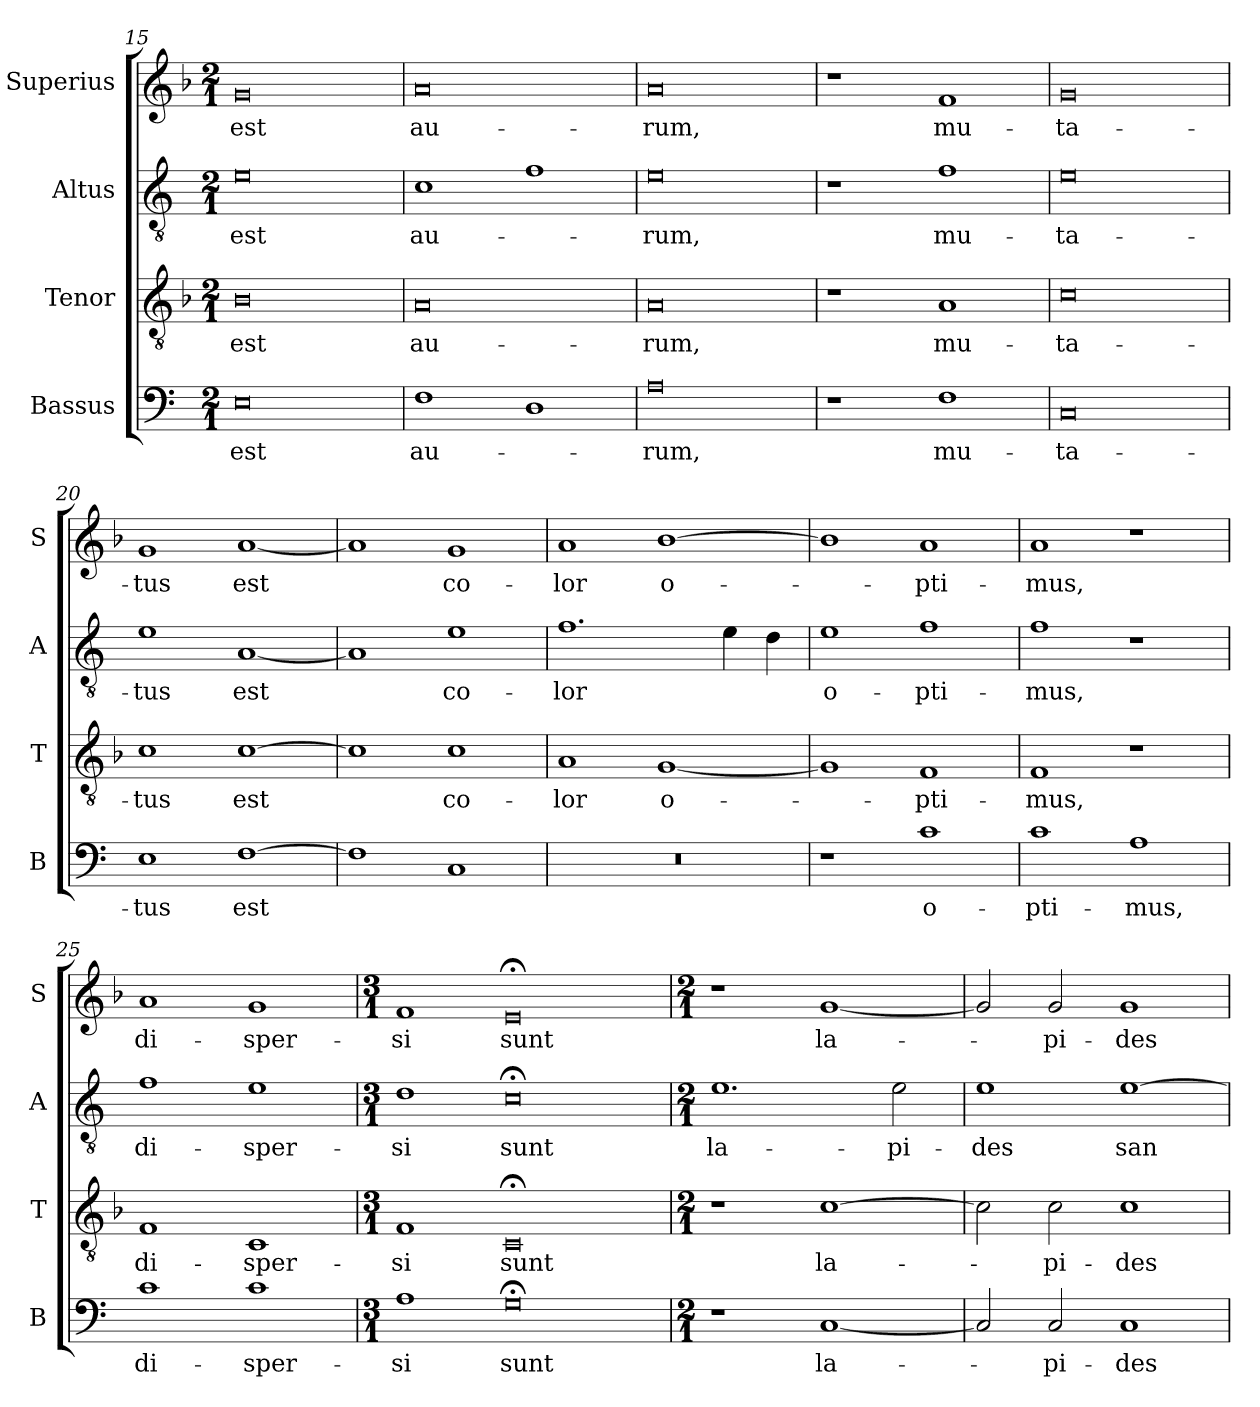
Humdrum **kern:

**kern	**text	**kern	**text	**kern	**text	**kern	**text
*part4	*part4	*part3	*part3	*part2	*part2	*part1	*part1
*staff4	*staff4	*staff3	*staff3	*staff2	*staff2	*staff1	*staff1
*I"Bassus	*	*I"Tenor	*	*I"Altus	*	*I"Superius	*
*I'B	*	*I'T	*	*I'A	*	*I'S	*
*clefF4	*	*clefGv2	*	*clefGv2	*	*clefG2	*
*k[]	*	*k[b-]	*	*k[]	*	*k[b-]	*
*M2/1	*	*M2/1	*	*M2/1	*	*M2/1	*
=15	=15	=15	=15	=15	=15	=15	=15
0E	est	0B-	est	0e	est	0g	est
=16	=16	=16	=16	=16	=16	=16	=16
1F	au-	0A	au-	1c	au-	0a	au-
1D	.	.	.	1f	.	.	.
=17	=17	=17	=17	=17	=17	=17	=17
0A	-rum,	0A	-rum,	0e	-rum,	0a	-rum,
=18	=18	=18	=18	=18	=18	=18	=18
1r	.	1r	.	1r	.	1r	.
1F	mu-	1A	mu-	1f	mu-	1f	mu-
=19	=19	=19	=19	=19	=19	=19	=19
0C	-ta-	0c	-ta-	0e	-ta-	0g	-ta-
=20	=20	=20	=20	=20	=20	=20	=20
1E	-tus	1c	-tus	1e	-tus	1g	-tus
[1F	est	[1c	est	[1A	est	[1a	est
=21	=21	=21	=21	=21	=21	=21	=21
1F]	.	1c]	.	1A]	.	1a]	.
1C	.	1c	co-	1e	co-	1g	co-
=22	=22	=22	=22	=22	=22	=22	=22
0r	.	1A	-lor	1.f	-lor	1a	-lor
.	.	[1G	o-	.	.	[1b-	o-
.	.	.	.	4e	.	.	.
.	.	.	.	4d	.	.	.
=23	=23	=23	=23	=23	=23	=23	=23
1r	.	1G]	.	1e	o-	1b-]	.
1c	o-	1F	-pti-	1f	-pti-	1a	-pti-
=24	=24	=24	=24	=24	=24	=24	=24
1c	-pti-	1F	-mus,	1f	-mus,	1a	-mus,
1A	-mus,	1r	.	1r	.	1r	.
=25	=25	=25	=25	=25	=25	=25	=25
1c	di-	1F	di-	1f	di-	1a	di-
1c	-sper-	1C	-sper-	1e	-sper-	1g	-sper-
=26	=26	=26	=26	=26	=26	=26	=26
*M3/1	*	*M3/1	*	*M3/1	*	*M3/1	*
1A	-si	1F	-si	1d	-si	1f	-si
0G;<	sunt	0C;<	sunt	0c;<	sunt	0e;<	sunt
=27	=27	=27	=27	=27	=27	=27	=27
*M2/1	*	*M2/1	*	*M2/1	*	*M2/1	*
1r	.	1r	.	1.e	la-	1r	.
[1C	la-	[1c	la-	.	.	[1g	la-
.	.	.	.	2e	-pi-	.	.
=28	=28	=28	=28	=28	=28	=28	=28
2C]	.	2c]	.	1e	-des	2g]	.
2C	-pi-	2c	-pi-	.	.	2g	-pi-
1C	-des	1c	-des	[1e	san-	1g	-des
=	=	=	=	=	=	=	=
*-	*-	*-	*-	*-	*-	*-	*-
